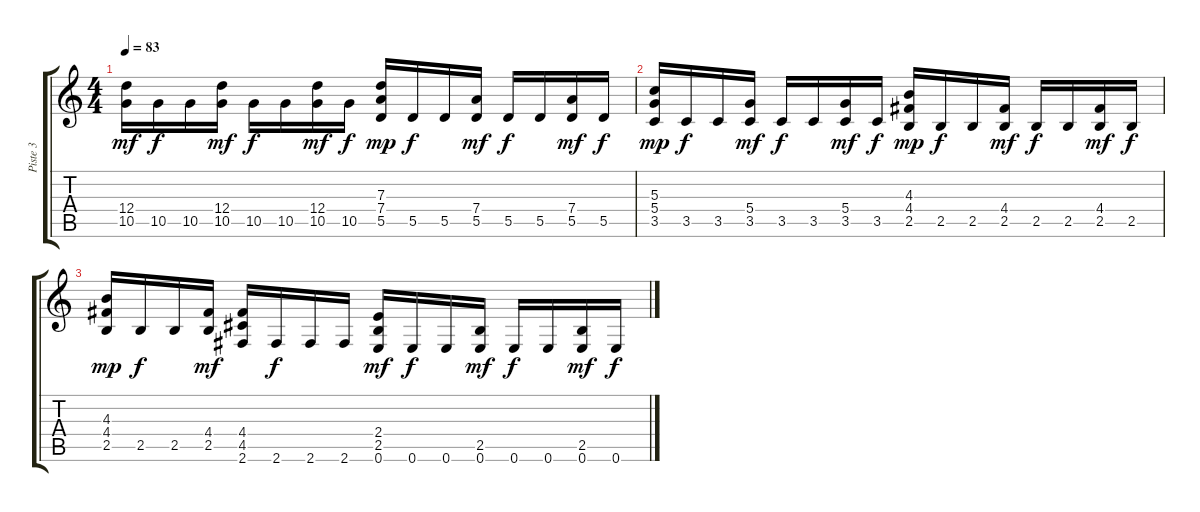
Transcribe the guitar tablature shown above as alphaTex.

\track ("Piste 3" "Piste 3") {instrument acousticguitarnylon}
\staff {score tabs}
\tuning (E4 B3 G3 D3 A2 E2) {hide}
\ts (4 4)
\tempo 83
\clef g2
\ks c
(12.4 10.5).16{dy mf} 10.5.16{dy f} 10.5.16 (12.4 10.5).16{dy mf} 10.5.16{dy f} 10.5.16 (12.4 10.5).16{dy mf} 10.5.16{dy f} (7.3 7.4 5.5).16{dy mp} 5.5.16{dy f} 5.5.16 (7.4 5.5).16{dy mf} 5.5.16{dy f} 5.5.16 (7.4 5.5).16{dy mf} 5.5.16{dy f} |
(5.3 5.4 3.5).16{dy mp} 3.5.16{dy f} 3.5.16 (5.4 3.5).16{dy mf} 3.5.16{dy f} 3.5.16 (5.4 3.5).16{dy mf} 3.5.16{dy f} (4.3 4.4 2.5).16{dy mp} 2.5.16{dy f} 2.5.16 (4.4 2.5).16{dy mf} 2.5.16{dy f} 2.5.16 (4.4 2.5).16{dy mf} 2.5.16{dy f} |
(4.3 4.4 2.5).16{dy mp} 2.5.16{dy f} 2.5.16 (4.4 2.5).16{dy mf} (4.4 4.5 2.6).16 2.6.16{dy f} 2.6.16 2.6.16 (2.4 2.5 0.6).16{dy mf} 0.6.16{dy f} 0.6.16 (2.5 0.6).16{dy mf} 0.6.16{dy f} 0.6.16 (2.5 0.6).16{dy mf} 0.6.16{dy f}
